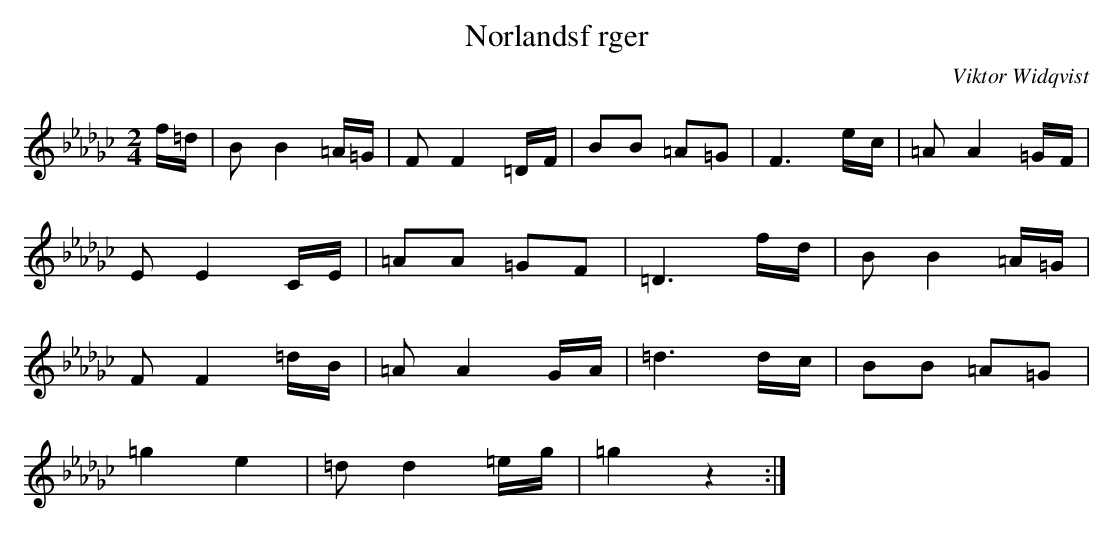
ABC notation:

X:1
T:Norlandsf rger
M:2/4
C:Viktor Widqvist
L:1/8
K:Ebm
f/=d/ | BB2=A/=G/ | FF2=D/F/ | BB =A=G | F3e/c/ | =AA2=G/F/ |
EE2C/E/ | =AA =GF | =D3f/d/ | BB2=A/=G/ |
FF2=d/B/ | =AA2G/A/ | =d3d/c/ | BB =A=G |
=g2 e2 | =dd2=e/g/ | =g2z2 :|
